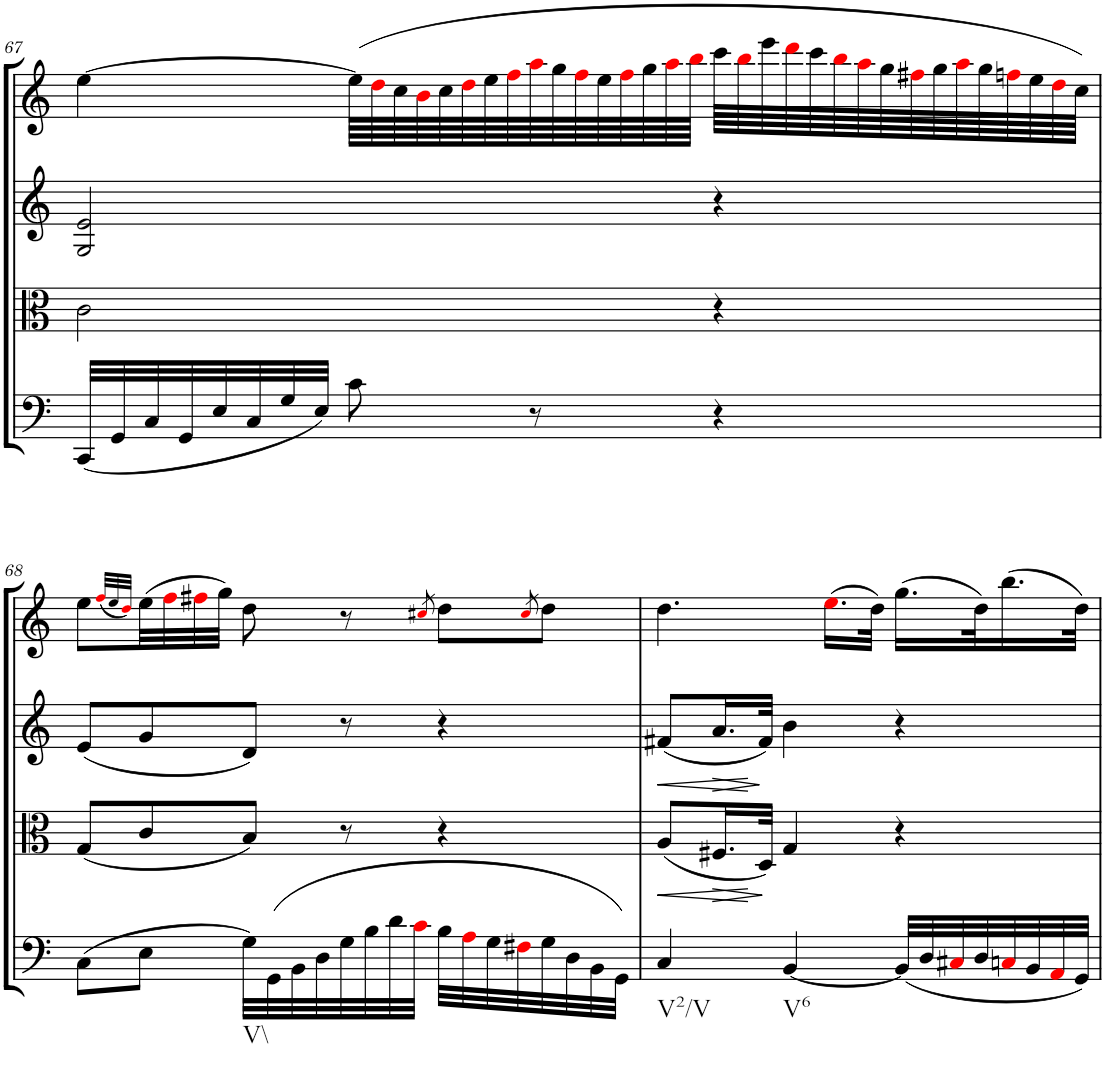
**kern	**kern	**dynam	**kern	**dynam	**kern
*part4	*part3	*part3	*part2	*part2	*part1
*staff4	*staff3	*staff3	*staff2	*staff2	*staff1
*I"Cello	*I"Viola	*	*I"2nd Violin	*	*I"1st Violin
*	*I'Vla	*	*I'Vln	*	*I'Vln
!!LO:PB:g=z
*clefG2	*clefC3	*	*clefG2	*	*clefG2
*k[]	*k[]	*	*k[]	*	*k[]
*C:	*C:	*	*C:	*	*C:
*M3/4	*M3/4	*	*M3/4	*	*M3/4
=67	=67	=67	=67	=67	=67
(32CC/LLL	2c\	.	2G/ 2e/	.	[4ee\
32GG/	.	.	.	.	.
32C/	.	.	.	.	.
32GG/	.	.	.	.	.
32E/	.	.	.	.	.
32C/	.	.	.	.	.
32G/	.	.	.	.	.
32E/JJJ)	.	.	.	.	.
8c\	.	.	.	.	(64ee\LLLL]
.	.	.	.	.	64ddi\
.	.	.	.	.	64cc\
.	.	.	.	.	64bi\
.	.	.	.	.	64cc\
.	.	.	.	.	64ddi\
.	.	.	.	.	64ee\
.	.	.	.	.	64ffi\
8r	.	.	.	.	64aai\
.	.	.	.	.	64gg\
.	.	.	.	.	64ffi\
.	.	.	.	.	64ee\
.	.	.	.	.	64ffi\
.	.	.	.	.	64gg\
.	.	.	.	.	64aai\
.	.	.	.	.	64bbi\JJJJ
4r	4r	.	4r	.	64ccc\LLLL
.	.	.	.	.	64bbi\
.	.	.	.	.	64eee\
.	.	.	.	.	64dddi\
.	.	.	.	.	64ccc\
.	.	.	.	.	64bbi\
.	.	.	.	.	64aai\
.	.	.	.	.	64gg\
.	.	.	.	.	64ff#Xi\
.	.	.	.	.	64gg\
.	.	.	.	.	64aai\
.	.	.	.	.	64gg\
.	.	.	.	.	64ffni\
.	.	.	.	.	64ee\
.	.	.	.	.	64ddi\
.	.	.	.	.	64cc\JJJJ)
!!LO:LB:g=z
=68	=68	=68	=68	=68	=68
(8C\L	(8G/L	.	(8e/L	.	8ee\L
.	.	.	.	.	(32qffi/LLL
.	.	.	.	.	32qee/
.	.	.	.	.	32qddi/JJJ)
8E\J	8c/	.	8g/	.	(32ee\LL
.	.	.	.	.	32ffi\
.	.	.	.	.	32ff#Xi\
.	.	.	.	.	32gg\JJJ)
!LO:TX:b:t=V\\	!	!	!	!	!
32G\LLL)	8B/J)	.	8d/J)	.	8dd\
(32GG\	.	.	.	.	.
32BB\	.	.	.	.	.
32D\	.	.	.	.	.
32G\	8r	.	8r	.	8r
32B\	.	.	.	.	.
32d\	.	.	.	.	.
32ci\JJJ	.	.	.	.	.
.	.	.	.	.	8qcc#Xi/
32B\LLL	4r	.	4r	.	8dd\L
32Ai\	.	.	.	.	.
32G\	.	.	.	.	.
32F#Xi\	.	.	.	.	.
.	.	.	.	.	8qcc#i/
32G\	.	.	.	.	8dd\J
32D\	.	.	.	.	.
32BB\	.	.	.	.	.
32GG\JJJ)	.	.	.	.	.
=69	=69	=69	=69	=69	=69
!LO:TX:b:t=V2/V	!	!	!	!	!
!	!	!LO:HP:b	!	!LO:HP:b	!
4C/	(8A/L	<	(8f#X/L	<	4.dd\
!	!	!LO:HP:b	!	!LO:HP:b	!
.	16.F#X/L	>	16.a/L	>	.
.	32D/JJk)	[	32f#/JJk)	[	.
!LO:TX:b:t=V6	!	!	!	!	!
[4BB/	4G/	]	4b\	]	.
.	.	.	.	.	(16.eei\LL
.	.	.	.	.	32dd\JJk)
(32BB/LLL]	4r	.	4r	.	(16.gg\LL
32D/	.	.	.	.	.
32C#Xi/	.	.	.	.	.
32D/	.	.	.	.	32dd\K)
32Cni/	.	.	.	.	(16.bb\
32BB/	.	.	.	.	.
32AAi/	.	.	.	.	.
32GG/JJJ)	.	.	.	.	32dd\JJk)
=	=	=	=	=	=
*-	*-	*-	*-	*-	*-
